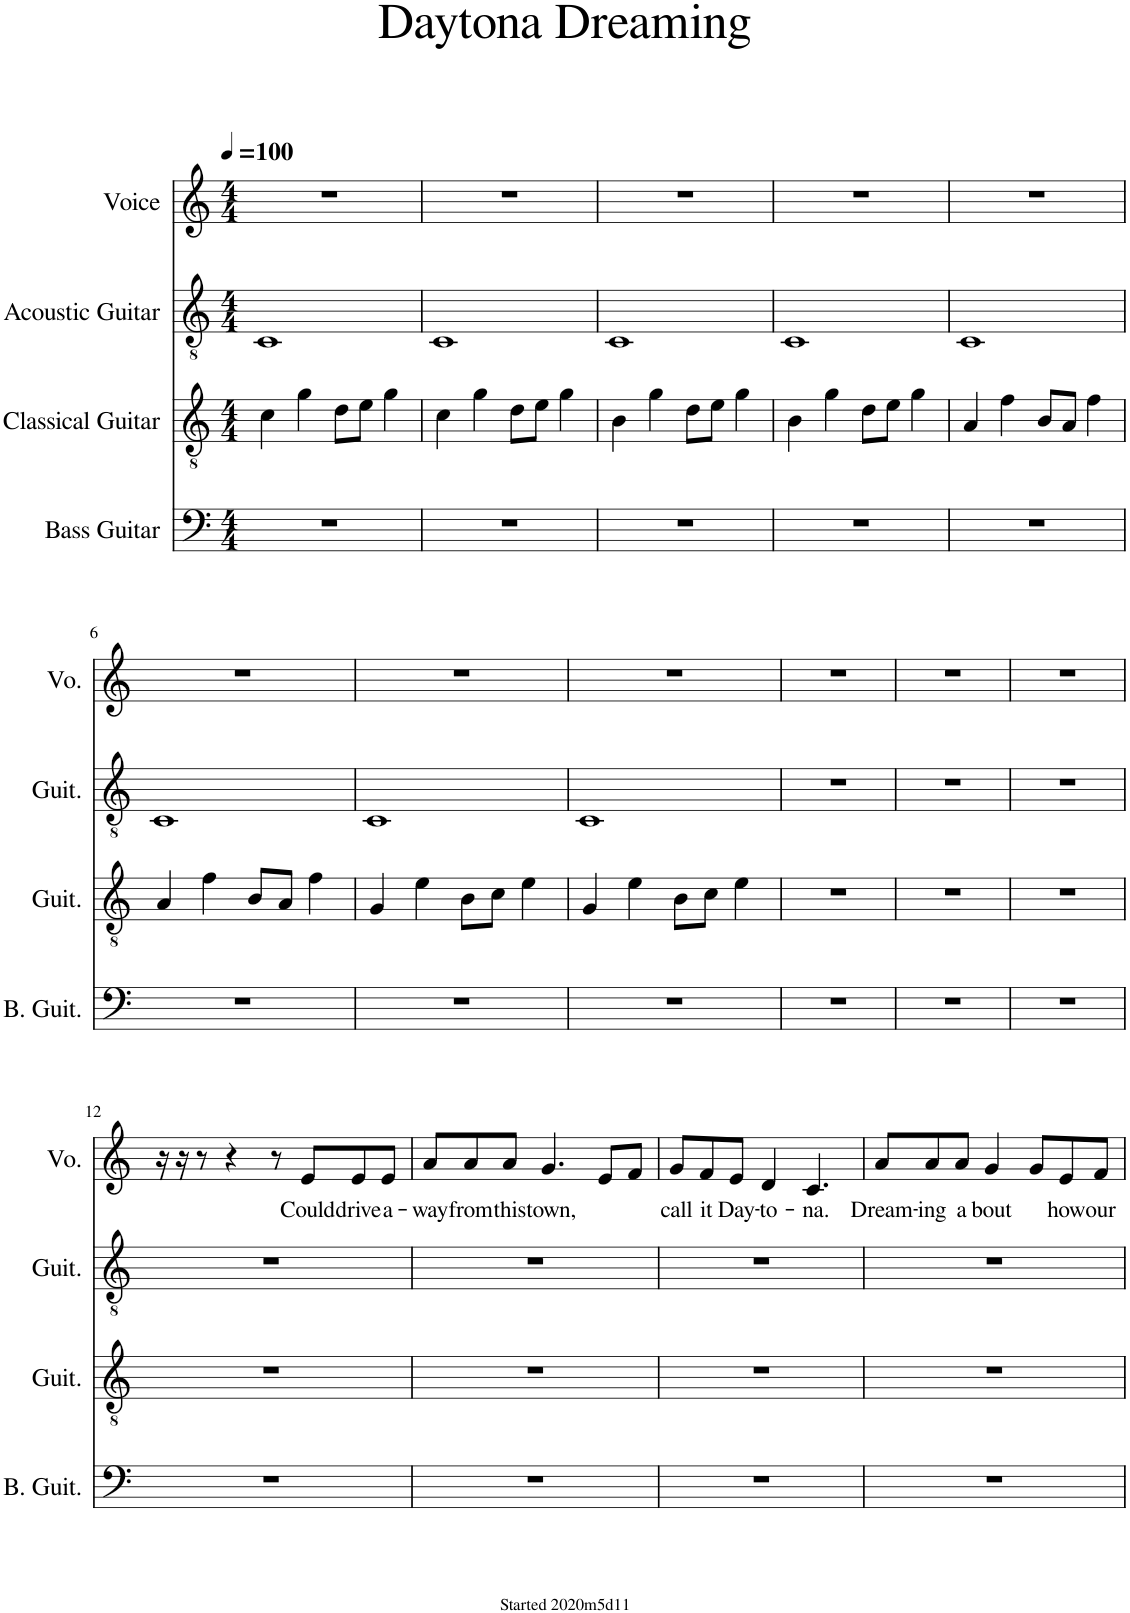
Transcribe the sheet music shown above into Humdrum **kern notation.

**kern	**kern	**kern	**kern	**text
*part4	*part3	*part2	*part1	*part1
*staff4	*staff3	*staff2	*staff1	*staff1
*I"Bass Guitar	*I"Classical Guitar	*I"Acoustic Guitar	*I"Voice	*
*I'B. Guit.	*I'Guit.	*I'Guit.	*I'Vo.	*
*clefF4	*clefGv2	*clefGv2	*clefG2	*
*Trd7c12	*	*	*	*
*k[]	*k[]	*k[]	*k[]	*
*M4/4	*M4/4	*M4/4	*M4/4	*
*MM100	*MM100	*MM100	*MM100	*
=1	=1	=1	=1	=1
1r	4c\	1C	1r	.
.	4g\	.	.	.
.	8d\L	.	.	.
.	8e\J	.	.	.
.	4g\	.	.	.
=2	=2	=2	=2	=2
1r	4c\	1C	1r	.
.	4g\	.	.	.
.	8d\L	.	.	.
.	8e\J	.	.	.
.	4g\	.	.	.
=3	=3	=3	=3	=3
1r	4B\	1C	1r	.
.	4g\	.	.	.
.	8d\L	.	.	.
.	8e\J	.	.	.
.	4g\	.	.	.
=4	=4	=4	=4	=4
1r	4B\	1C	1r	.
.	4g\	.	.	.
.	8d\L	.	.	.
.	8e\J	.	.	.
.	4g\	.	.	.
=5	=5	=5	=5	=5
1r	4A/	1C	1r	.
.	4f\	.	.	.
.	8B/L	.	.	.
.	8A/J	.	.	.
.	4f\	.	.	.
!!LO:LB:g=z
=6	=6	=6	=6	=6
1r	4A/	1C	1r	.
.	4f\	.	.	.
.	8B/L	.	.	.
.	8A/J	.	.	.
.	4f\	.	.	.
=7	=7	=7	=7	=7
1r	4G/	1C	1r	.
.	4e\	.	.	.
.	8B\L	.	.	.
.	8c\J	.	.	.
.	4e\	.	.	.
=8	=8	=8	=8	=8
1r	4G/	1C	1r	.
.	4e\	.	.	.
.	8B\L	.	.	.
.	8c\J	.	.	.
.	4e\	.	.	.
=9	=9	=9	=9	=9
1r	1r	1r	1r	.
=10	=10	=10	=10	=10
1r	1r	1r	1r	.
=11	=11	=11	=11	=11
1r	1r	1r	1r	.
!!LO:LB:g=z
=12	=12	=12	=12	=12
1r	1r	1r	16r	.
.	.	.	16r	.
.	.	.	8r	.
.	.	.	4r	.
.	.	.	8r	.
!	!	!	!	!LO:LY:b
.	.	.	8e/L	Could
!	!	!	!	!LO:LY:b
.	.	.	8e/	drive
!	!	!	!	!LO:LY:b
.	.	.	8e/J	a-
=13	=13	=13	=13	=13
!	!	!	!	!LO:LY:b
1r	1r	1r	8a/L	-way
!	!	!	!	!LO:LY:b
.	.	.	8a/	from
!	!	!	!	!LO:LY:b
.	.	.	8a/J	this
!	!	!	!	!LO:LY:b
.	.	.	4.g/	town,
.	.	.	8e/L	.
.	.	.	8f/J	.
=14	=14	=14	=14	=14
!	!	!	!	!LO:LY:b
1r	1r	1r	8g/L	call
!	!	!	!	!LO:LY:b
.	.	.	8f/	it
!	!	!	!	!LO:LY:b
.	.	.	8e/J	Day-
!	!	!	!	!LO:LY:b
.	.	.	4d/	-to-
!	!	!	!	!LO:LY:b
.	.	.	4.c/	-na.
=15	=15	=15	=15	=15
!	!	!	!	!LO:LY:b
1r	1r	1r	8a/L	Dream-
!	!	!	!	!LO:LY:b
.	.	.	8a/	-ing
!	!	!	!	!LO:LY:b
.	.	.	8a/J	a
!	!	!	!	!LO:LY:b
.	.	.	4g/	bout
.	.	.	8g/L	.
!	!	!	!	!LO:LY:b
.	.	.	8e/	how
!	!	!	!	!LO:LY:b
.	.	.	8f/J	our
=	=	=	=	=
*-	*-	*-	*-	*-
